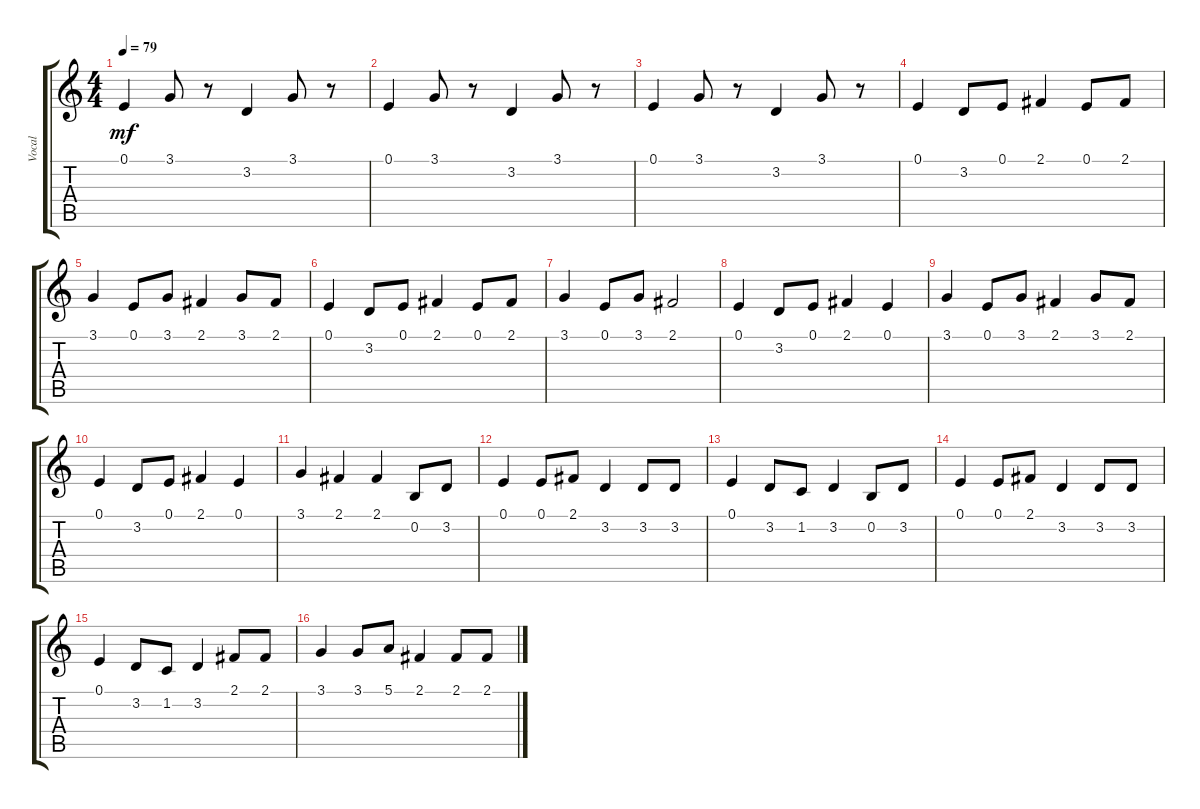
\track ("Vocal" "Vocal") {instrument shanai}
\staff {score tabs}
\tuning (E4 B3 G3 D3 A2 E2) {hide}
\ts (4 4)
\tempo 79
\clef g2
\ks c
0.1.4{dy mf} 3.1.8 r.8 3.2.4 3.1.8 r.8 |
0.1.4 3.1.8 r.8 3.2.4 3.1.8 r.8 |
0.1.4 3.1.8 r.8 3.2.4 3.1.8 r.8 |
0.1.4 3.2.8 0.1.8 2.1.4 0.1.8 2.1.8 |
3.1.4 0.1.8 3.1.8 2.1.4 3.1.8 2.1.8 |
0.1.4 3.2.8 0.1.8 2.1.4 0.1.8 2.1.8 |
3.1.4 0.1.8 3.1.8 2.1.2 |
0.1.4 3.2.8 0.1.8 2.1.4 0.1.4 |
3.1.4 0.1.8 3.1.8 2.1.4 3.1.8 2.1.8 |
0.1.4 3.2.8 0.1.8 2.1.4 0.1.4 |
3.1.4 2.1.4 2.1.4 0.2.8 3.2.8 |
0.1.4 0.1.8 2.1.8 3.2.4 3.2.8 3.2.8 |
0.1.4 3.2.8 1.2.8 3.2.4 0.2.8 3.2.8 |
0.1.4 0.1.8 2.1.8 3.2.4 3.2.8 3.2.8 |
0.1.4 3.2.8 1.2.8 3.2.4 2.1.8 2.1.8 |
3.1.4 3.1.8 5.1.8 2.1.4 2.1.8 2.1.8
